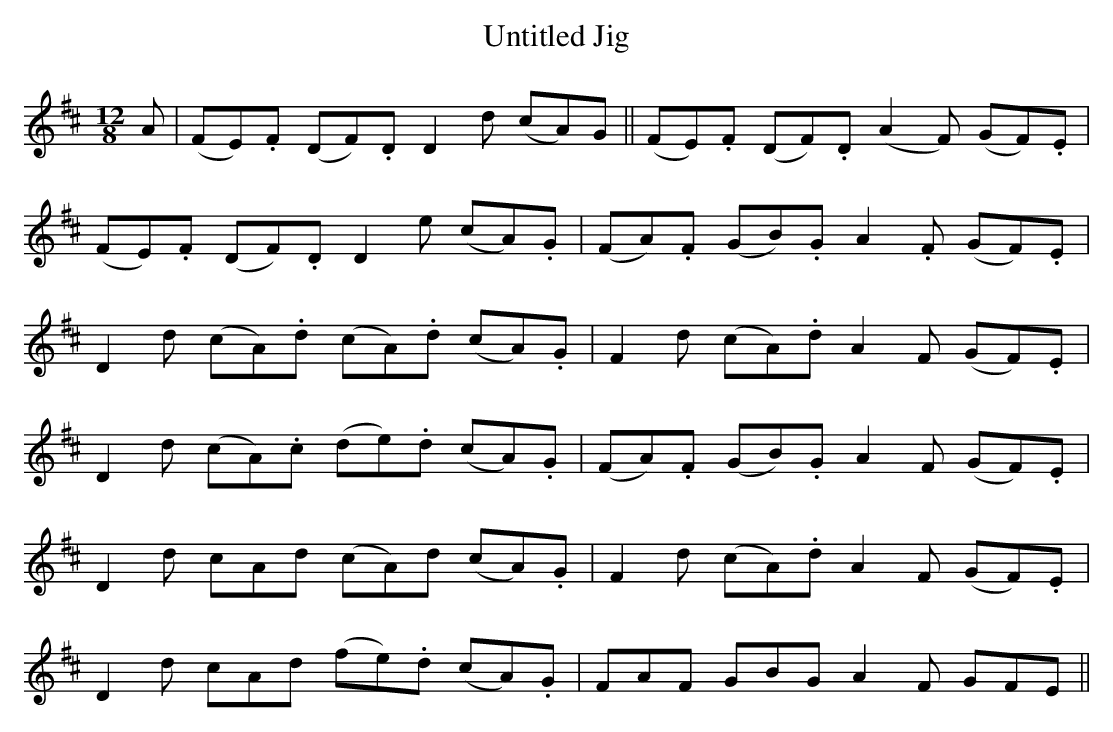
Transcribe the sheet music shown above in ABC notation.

X:1
T:Untitled Jig
M:12/8
L:1/8
K:D
A|(FE).F (DF).D D2d (cA)G||(FE).F (DF).D (A2F) (GF).E|
(FE).F (DF).D D2e (cA).G|(FA).F (GB).G A2.F (GF).E|
D2d (cA).d (cA).d (cA).G|F2d (cA).d A2F (GF).E|
D2d (cA).c (de).d (cA).G|(FA).F (GB).G A2F (GF).E|
D2d cAd (cA)d (cA).G|F2d (cA).d A2F (GF).E|
D2d cAd (fe).d (cA).G|FAF GBG A2F GFE||
